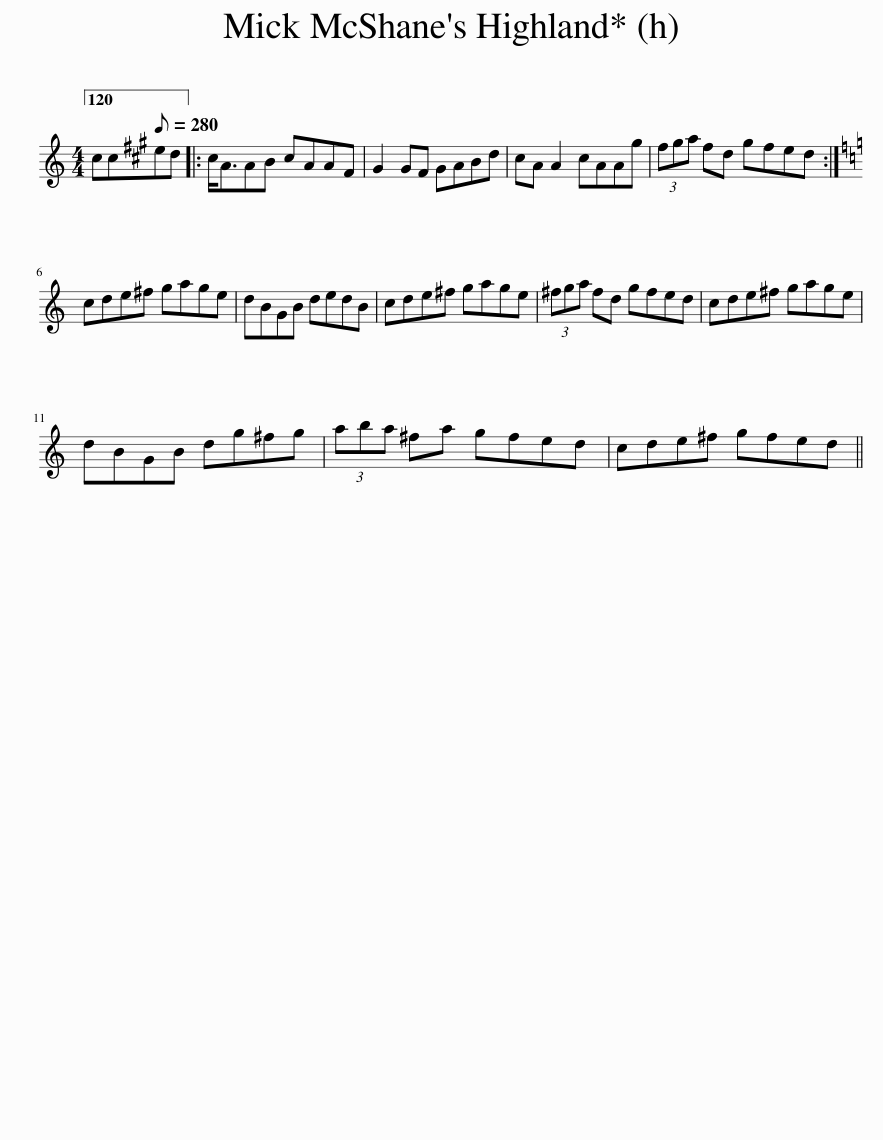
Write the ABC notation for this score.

X:1
L:1/8
M:4/4
I:linebreak $
K:C
V:1 treble
V:1
 cc[Q:1/8=280]ed |: ^c<AAB cAA^F | ^G2 G^F GABd | ^cA A2 cAA^g | (3^f^ga fd gfed :|$ %5
[K:Amin] cde^f gage | dBGB dedB | cde^f gage | (3^fga fd gfed | cde^f gage |$ %10
 dBGB dg^fg | (3aba ^fa gfed | cde^f gfed || %13
